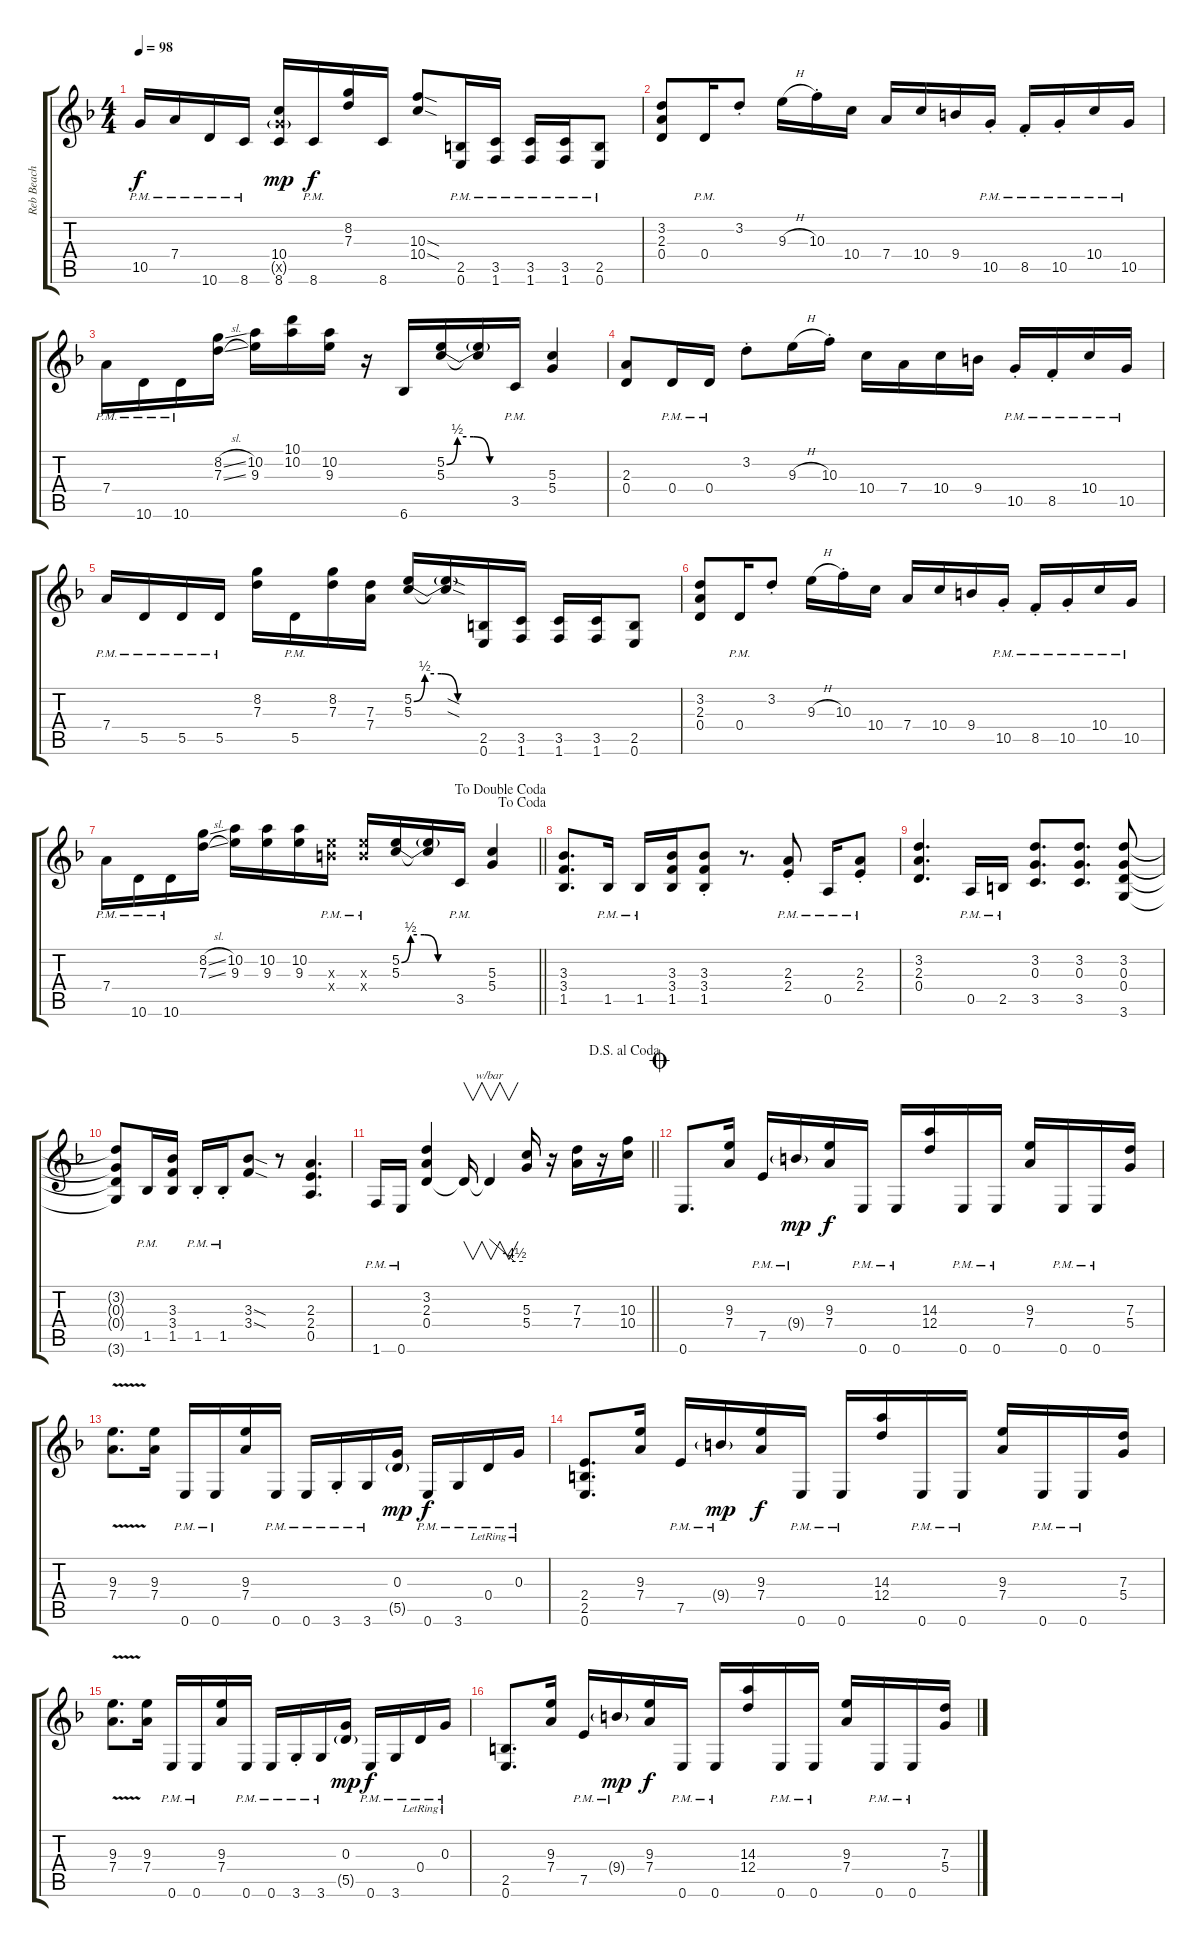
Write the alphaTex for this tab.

\track ("Reb Beach" "Reb Beach") {instrument overdrivenguitar}
\staff {score tabs}
\tuning (E4 B3 G3 D3 A2 E2) {hide}
\ts (4 4)
\tempo 98
\clef g2
\ks f
10.5{pm}.16{dy f} 7.4{pm}.16 10.6{pm}.16 8.6{pm}.16 (10.4 10.5{g x} 8.6).16{dy mp} 8.6{pm}.16{dy f} (8.2 7.3).16 8.6.16 (10.3{sod} 10.4{sod}).8 (2.5{pm} 0.6{pm}).16 (3.5{pm} 1.6{pm}).16 (3.5{pm} 1.6{pm}).16 (3.5{pm} 1.6{pm}).16 (2.5{pm} 0.6{pm}).8 |
(3.2 2.3 0.4).8 0.4{pm}.16 3.2{st}.8 9.3{h}.16 10.3{st}.16 10.4.16 7.4.16 10.4.16 9.4.16 10.5{pm st}.16 8.5{pm st}.16 10.5{pm st}.16 10.4{pm}.16 10.5{pm}.16 |
7.4{pm}.16 10.6{pm}.16 10.6{pm}.16 (8.2{sl} 7.3{sl}).16 (10.2 9.3).16 (10.1 10.2).16 (10.2 9.3).16 r.16 6.6.16 (5.2{be (custom 0 0 10 2 25 2 40 0 60 0)} 5.3).16 (5.2{t} 5.3{t}).16 3.5{pm}.16 (5.3 5.4).4 |
(2.3 0.4).8 0.4{pm}.16 0.4{pm}.16 3.2{st}.8 9.3{h}.16 10.3{st}.16 10.4.16 7.4.16 10.4.16 9.4.16 10.5{pm st}.16 8.5{pm st}.16 10.4{pm}.16 10.5{pm}.16 |
7.4{pm}.16 5.5{pm}.16 5.5{pm}.16 5.5{pm}.16 (8.2 7.3).16 5.5{pm}.16 (8.2 7.3).16 (7.3 7.4).16 (5.2{be (custom 0 0 10 2 25 2 40 0 60 0)} 5.3).16 (5.2{sod t} 5.3{sod t}).16 (2.5 0.6).16 (3.5 1.6).16 (3.5 1.6).16 (3.5 1.6).16 (2.5 0.6).8 |
(3.2 2.3 0.4).8 0.4{pm}.16 3.2{st}.8 9.3{h}.16 10.3{st}.16 10.4.16 7.4.16 10.4.16 9.4.16 10.5{pm st}.16 8.5{pm st}.16 10.5{pm st}.16 10.4{pm}.16 10.5{pm}.16 |
\jump dacoda
\jump dadoublecoda
\barLineRight lightlight
7.4{pm}.16 10.6{pm}.16 10.6{pm}.16 (8.2{sl} 7.3{sl}).16 (10.2 9.3).16 (10.2 9.3).16 (10.2 9.3).16 (9.3{pm x} 9.4{pm x}).16 (9.3{pm x} 9.4{pm x}).16 (5.2{be (custom 0 0 10 2 25 2 40 0 60 0)} 5.3).16 (5.2{t} 5.3{t}).16 3.5{pm}.16 (5.3 5.4).4 |
(3.3 3.4 1.5).8{d} 1.5{pm}.16 1.5{pm}.16 (3.3 3.4 1.5).16 (3.3{st} 3.4{st} 1.5{st}).8 r.8{d} (2.3{pm st} 2.4{pm st}).8 0.5{pm}.16 (2.3{pm st} 2.4{pm st}).8 |
(3.2 2.3 0.4).4{d} 0.5{pm}.16 2.5{pm}.16 (3.2 0.3 3.5).8{d} (3.2 0.3 3.5).8{d} (3.2 0.3 0.4 3.6).8 |
(3.2{t} 0.3{t} 0.4{t} 3.6{t}).8 1.5{pm}.16 (3.3 3.4 1.5).16 1.5{pm st}.16 1.5{pm st}.16 (3.3{sod} 3.4{sod}).8 r.8 (2.3 2.4 0.5).4{d} |
\jump dalsegnoalcoda
\barLineRight lightlight
1.6{pm}.16 0.6{pm}.16 (3.2 2.3 0.4).4 0.4{t}.16{v} 0.4{t}.4{v tbe (custom default 0 0 45 -18 60 -18)} (5.3 5.4).16 r.16 (7.3 7.4).16 r.16 (10.3 10.4).16 |
\jump coda
0.6.8{d} (9.3 7.4).16 7.5{pm}.16 9.4{g pm}.16{dy mp} (9.3 7.4).16{dy f} 0.6{pm}.16 0.6{pm}.16 (14.3 12.4).16 0.6{pm}.16 0.6{pm}.16 (9.3 7.4).16 0.6{pm}.16 0.6{pm}.16 (7.3 5.4).16 |
(9.3{v} 7.4{v}).8{d} (9.3 7.4).16 0.6{pm}.16 0.6{pm}.16 (9.3 7.4).16 0.6{pm}.16 0.6{pm}.16 3.6{pm st}.16 3.6{pm}.16 (0.3 5.5{g}).16{dy mp} 0.6{pm}.16{dy f} 3.6{pm}.16 0.4{pm lr}.16 0.3{pm lr}.16 |
(2.4 2.5 0.6).8{d} (9.3 7.4).16 7.5{pm}.16 9.4{g pm}.16{dy mp} (9.3 7.4).16{dy f} 0.6{pm}.16 0.6{pm}.16 (14.3 12.4).16 0.6{pm}.16 0.6{pm}.16 (9.3 7.4).16 0.6{pm}.16 0.6{pm}.16 (7.3 5.4).16 |
(9.3{v} 7.4{v}).8{d} (9.3 7.4).16 0.6{pm}.16 0.6{pm}.16 (9.3 7.4).16 0.6{pm}.16 0.6{pm}.16 3.6{pm st}.16 3.6{pm}.16 (0.3 5.5{g}).16{dy mp} 0.6{pm}.16{dy f} 3.6{pm}.16 0.4{pm lr}.16 0.3{pm lr}.16 |
(2.5 0.6).8{d} (9.3 7.4).16 7.5{pm}.16 9.4{g pm}.16{dy mp} (9.3 7.4).16{dy f} 0.6{pm}.16 0.6{pm}.16 (14.3 12.4).16 0.6{pm}.16 0.6{pm}.16 (9.3 7.4).16 0.6{pm}.16 0.6{pm}.16 (7.3 5.4).16
